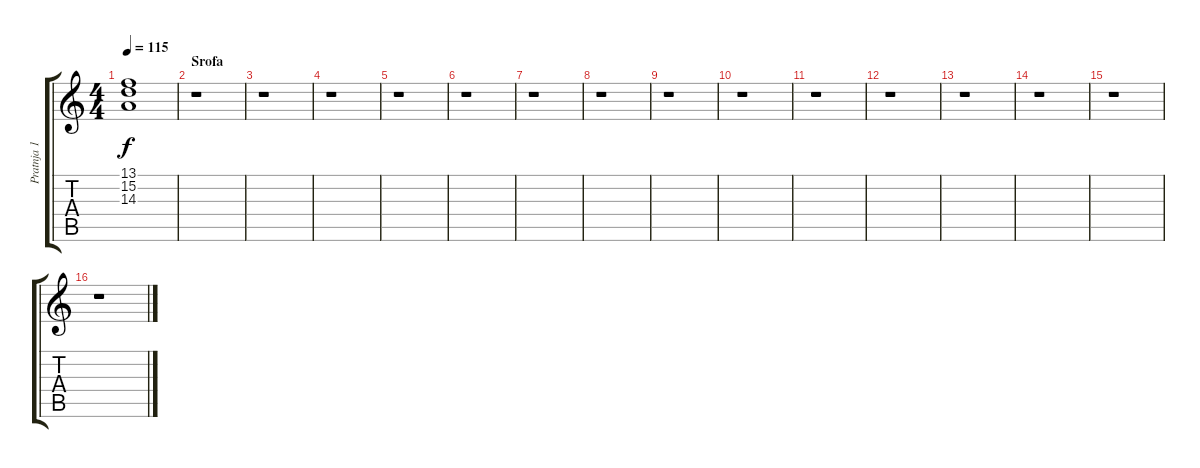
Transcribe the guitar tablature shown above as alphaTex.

\track ("Pratnja 1" "Pratnja 1") {instrument stringensemble1}
\staff {score tabs}
\tuning (E4 B3 G3 D3 A2 E2) {hide}
\ts (4 4)
\tempo 115
\clef g2
\ks c
(13.1{t} 15.2{t} 14.3{t}).1{dy f} |
\section ("" "Srofa")
r.1 |
r.1 |
r.1 |
r.1 |
r.1 |
r.1 |
r.1 |
r.1 |
r.1 |
r.1 |
r.1 |
r.1 |
r.1 |
r.1 |
r.1
